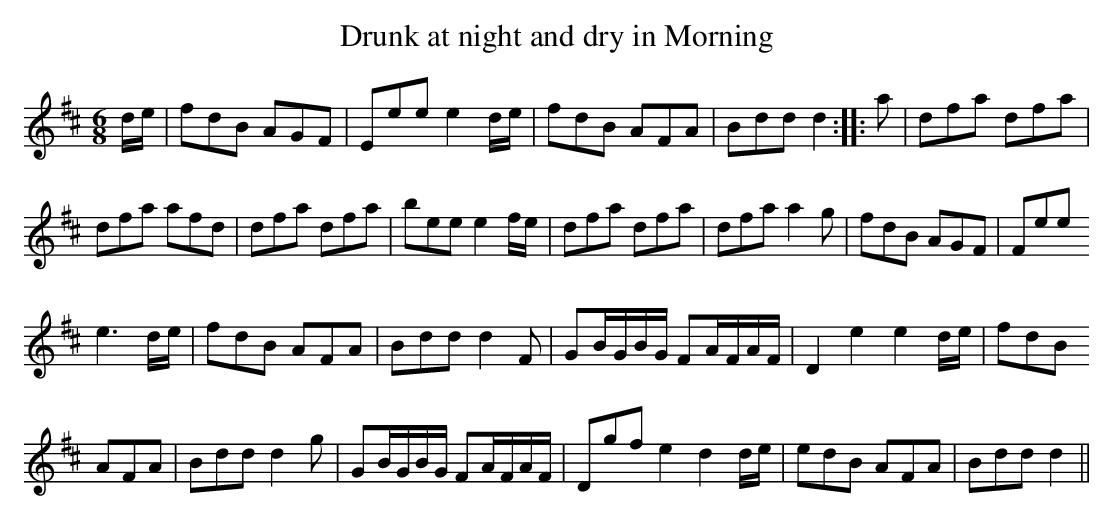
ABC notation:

X:1
T:Drunk at night and dry in Morning
M:6/8
L:1/8
K:D
d/e/ | fdB AGF | Eee e2d/e/ | fdB AFA | Bdd d2 :|: a | dfa dfa |
dfa afd | dfa dfa | bee e2 f/e/ | dfa dfa | dfa a2 g | fdB AGF | Fee
e3d/e/ | fdB AFA | Bdd d2F | GB/G/B/G/ FA/F/A/F/ | D2e2e2 d/e/ | fdB
AFA | Bdd d2g | GB/G/B/G/ FA/F/A/F/ | Dgfe2d2 d/e/ | edB AFA | Bdd d2||
